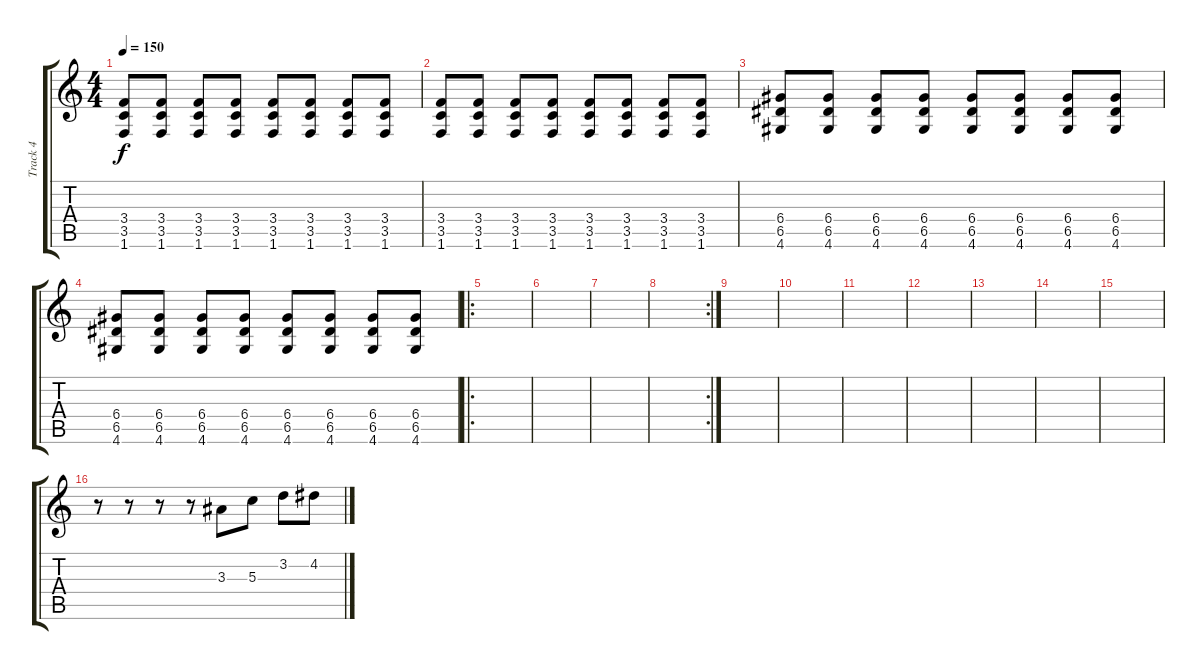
\track ("Track 4" "Track 4") {instrument distortionguitar}
\staff {score tabs}
\tuning (E4 B3 G3 D3 A2 E2) {hide}
\ts (4 4)
\tempo 150
\clef g2
\ks c
(3.4 3.5 1.6).8{dy f} (3.4 3.5 1.6).8 (3.4 3.5 1.6).8 (3.4 3.5 1.6).8 (3.4 3.5 1.6).8 (3.4 3.5 1.6).8 (3.4 3.5 1.6).8 (3.4 3.5 1.6).8 |
(3.4 3.5 1.6).8 (3.4 3.5 1.6).8 (3.4 3.5 1.6).8 (3.4 3.5 1.6).8 (3.4 3.5 1.6).8 (3.4 3.5 1.6).8 (3.4 3.5 1.6).8 (3.4 3.5 1.6).8 |
(6.4 6.5 4.6).8 (6.4 6.5 4.6).8 (6.4 6.5 4.6).8 (6.4 6.5 4.6).8 (6.4 6.5 4.6).8 (6.4 6.5 4.6).8 (6.4 6.5 4.6).8 (6.4 6.5 4.6).8 |
(6.4 6.5 4.6).8 (6.4 6.5 4.6).8 (6.4 6.5 4.6).8 (6.4 6.5 4.6).8 (6.4 6.5 4.6).8 (6.4 6.5 4.6).8 (6.4 6.5 4.6).8 (6.4 6.5 4.6).8 |
\ro
|
|
|
\rc 2
|
|
|
|
|
|
|
|
r.8 r.8 r.8 r.8 3.3.8 5.3.8 3.2.8 4.2.8
